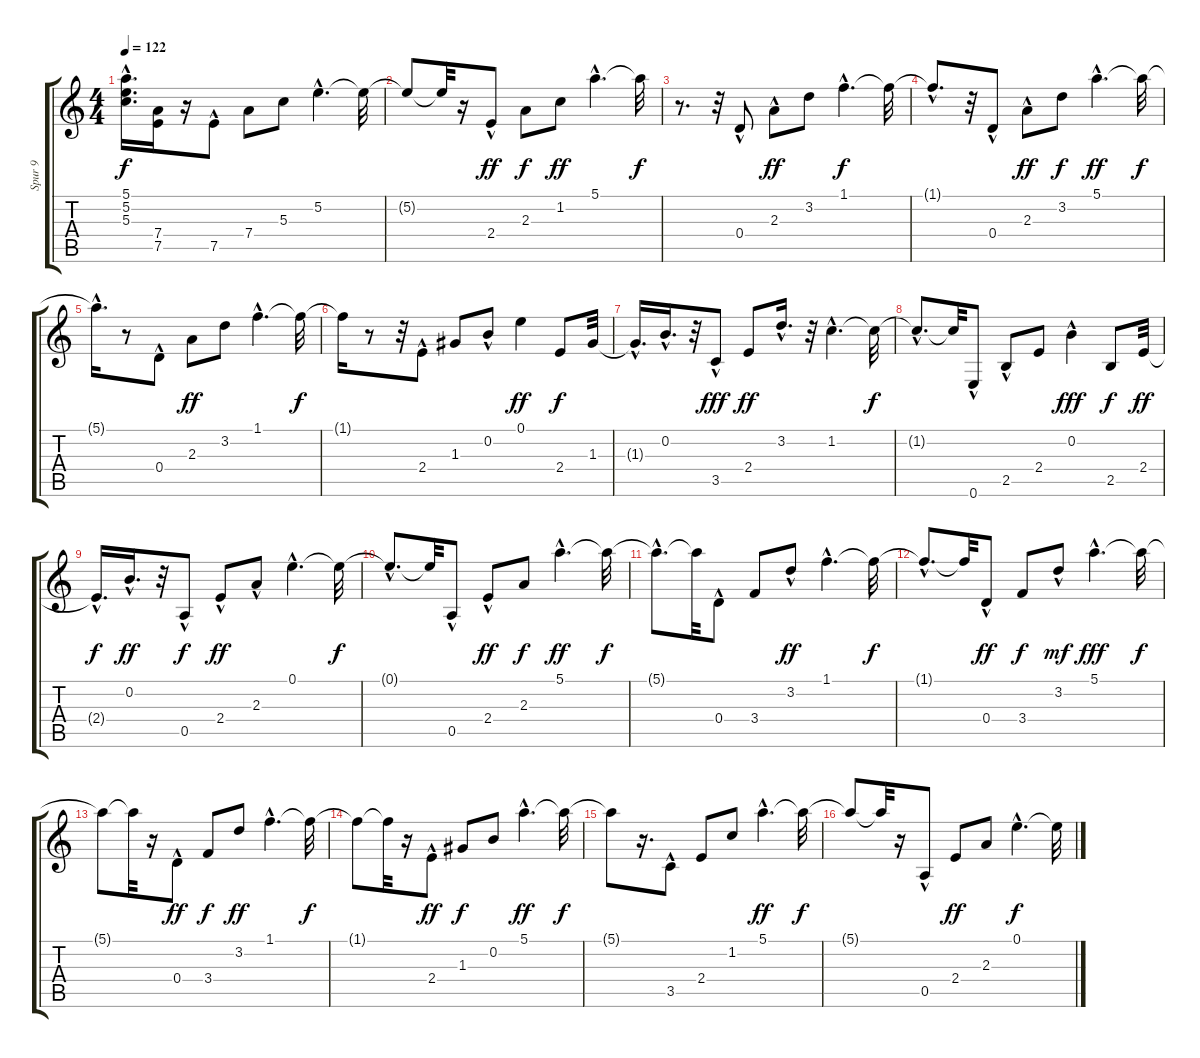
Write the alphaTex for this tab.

\track ("Spur 9" "Spur 9") {instrument acousticguitarsteel}
\staff {score tabs}
\tuning (E4 B3 G3 D3 A2 E2) {hide}
\ts (4 4)
\tempo 122
\clef g2
\ks c
(5.1{hac t} 5.2{hac t} 5.3{hac t}).16{d dy f} (7.4 7.5).16 r.16 7.5{hac}.8 7.4.8 5.3.8 5.2{hac}.4{d} 5.2{t}.32 |
5.2{t}.8 5.2{t}.32 r.16 2.4{hac}.8{dy ff} 2.3.8{dy f} 1.2.8{dy ff} 5.1{hac}.4{d} 5.1{t}.32{dy f} |
r.8{d} r.32 0.4{hac}.8 2.3{hac}.8{dy ff} 3.2.8 1.1{hac}.4{d dy f} 1.1{t}.32 |
1.1{hac t}.8{d} r.32 0.4{hac}.8 2.3{hac}.8{dy ff} 3.2.8{dy f} 5.1{hac}.4{d dy ff} 5.1{t}.32{dy f} |
5.1{hac t}.16{d} r.8 0.4{hac}.8 2.3.8{dy ff} 3.2.8 1.1{hac}.4{d} 1.1{t}.32{dy f} |
1.1{t}.16 r.8 r.32 2.4{hac}.8 1.3.8 0.2{hac}.8 0.1.4{dy ff} 2.4.8{dy f} 1.3.32 |
1.3{hac t}.16{d} 0.2{hac}.16{d} r.32 3.5{hac}.8{dy fff} 2.4.8{dy ff} 3.2{hac}.16{d} r.32 1.2{hac}.4{d} 1.2{t}.32{dy f} |
1.2{hac t}.8{d} 1.2{t}.32 0.6{hac}.8 2.5{hac}.8 2.4.8 0.2{hac}.4{dy fff} 2.5.8{dy f} 2.4.32{dy ff} |
2.4{hac t}.16{d dy f} 0.2{hac}.16{d dy ff} r.32 0.5{hac}.8{dy f} 2.4{hac}.8{dy ff} 2.3{hac}.8 0.1{hac}.4{d} 0.1{t}.32{dy f} |
0.1{hac t}.8{d} 0.1{t}.32 0.5{hac}.8 2.4{hac}.8{dy ff} 2.3.8{dy f} 5.1{hac}.4{d dy ff} 5.1{t}.32{dy f} |
5.1{hac t}.8{d} 5.1{t}.32 0.4{hac}.8 3.4.8 3.2{hac}.8{dy ff} 1.1{hac}.4{d} 1.1{t}.32{dy f} |
1.1{hac t}.8{d} 1.1{t}.32 0.4{hac}.8{dy ff} 3.4.8{dy f} 3.2{hac}.8{dy mf} 5.1{hac}.4{d dy fff} 5.1{t}.32{dy f} |
5.1{t}.8 5.1{t}.32 r.16 0.4{hac}.8{dy ff} 3.4.8{dy f} 3.2.8{dy ff} 1.1{hac}.4{d} 1.1{t}.32{dy f} |
1.1{t}.8 1.1{t}.32 r.16 2.4{hac}.8{dy ff} 1.3.8{dy f} 0.2.8 5.1{hac}.4{d dy ff} 5.1{t}.32{dy f} |
5.1{t}.8 r.16{d} 3.5{hac}.8 2.4.8 1.2.8 5.1{hac}.4{d dy ff} 5.1{t}.32{dy f} |
5.1{t}.8 5.1{t}.32 r.16 0.5{hac}.8 2.4.8{dy ff} 2.3.8 0.1{hac}.4{d dy f} 0.1{t}.32
